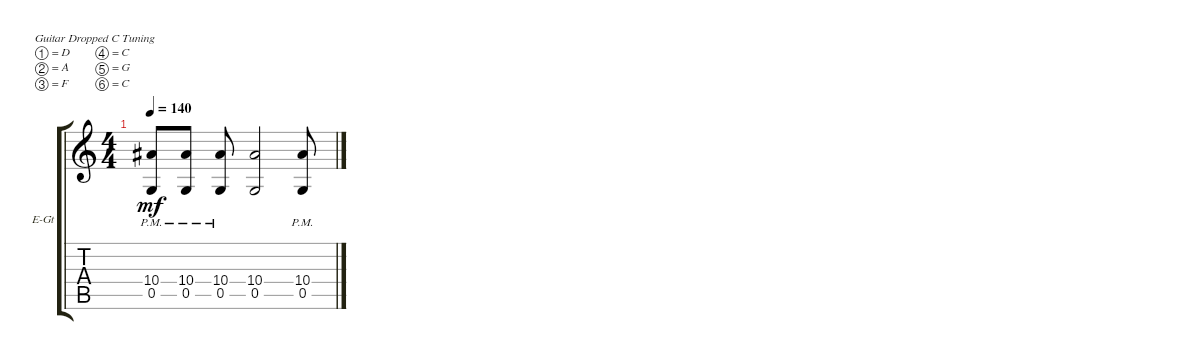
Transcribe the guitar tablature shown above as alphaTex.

\defaultSystemsLayout 4
\bracketExtendMode groupsimilarinstruments
\firstSystemTrackNameOrientation horizontal
\otherSystemsTrackNameOrientation horizontal
\track ("Lead" "E-Gt") {instrument electricguitarclean}
\staff {score tabs}
\tuning (D4 A3 F3 C3 G2 C2)
\ts (4 4)
\tempo 140
\clef g2
\ks c
(10.4{pm} 0.5{pm}).8{dy mf} (10.4{pm} 0.5{pm}).8 (10.4{pm} 0.5{pm}).8 (10.4 0.5).2 (10.4{pm} 0.5{pm}).8
